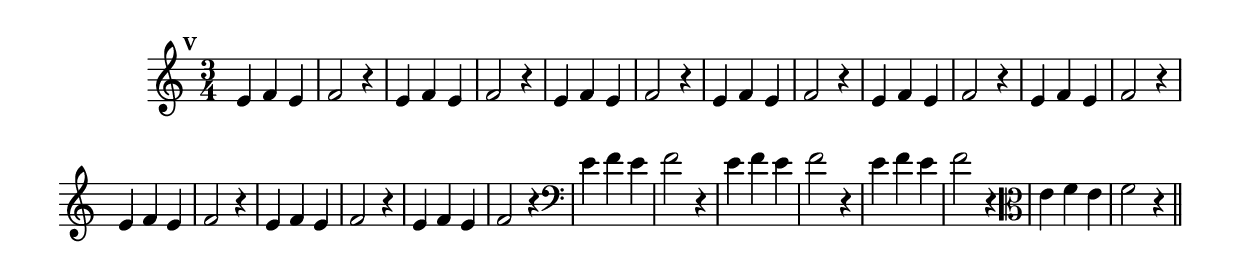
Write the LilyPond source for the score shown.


\version "2.16.0"

%\header { texidoc="Perguntas e Respostas"}

\relative c' {

  \override Staff.TimeSignature #'style = #'()
  \time 3/4 
  \override Score.BarNumber #'transparent = ##t
                                %\override Score.RehearsalMark #'font-family = #'roman
  \override Score.RehearsalMark #'font-size = #-2
  \override Score.BarNumber #'transparent = ##t
  \set Score.markFormatter = #format-mark-numbers

  \mark 21 

                                % CLARINETE

  \tag #'cl {
    e4 f e | f2 r4 
  }

                                % FLAUTA

  \tag #'fl {
    e4 f e | f2 r4 
  }

                                % OBOÉ

  \tag #'ob {
    e4 f e | f2 r4 
  }

                                % SAX ALTO

  \tag #'saxa {
    e4 f e | f2 r4 
  }

                                % SAX TENOR

  \tag #'saxt {
    e4 f e | f2 r4 
  }

                                % SAX GENES

  \tag #'saxg {
    e4 f e | f2 r4 
  }

                                % TROMPETE

  \tag #'tpt {
    e4 f e | f2 r4 
  }

                                % TROMPA

  \tag #'tpa {
    e4 f e | f2 r4 
  }

                                % TROMPA OP

  \tag #'tpaop {
    e4 f e | f2 r4 
  }

                                % TROMBONE

  \tag #'tbn {
    \clef bass
    e4 f e | f2 r4 
  }

                                % TUBA MIB

  \tag #'tbamib {
    \clef bass
    e4 f e | f2 r4 
  }

                                % TUBA SIB

  \tag #'tbasib {
    \clef bass
    e4 f e | f2 r4 
  }

                                % VIOLA

  \tag #'vla {
    \clef alto
    e4 f e | f2 r4 
  }

                                % FINAL

  \bar "||"

}
